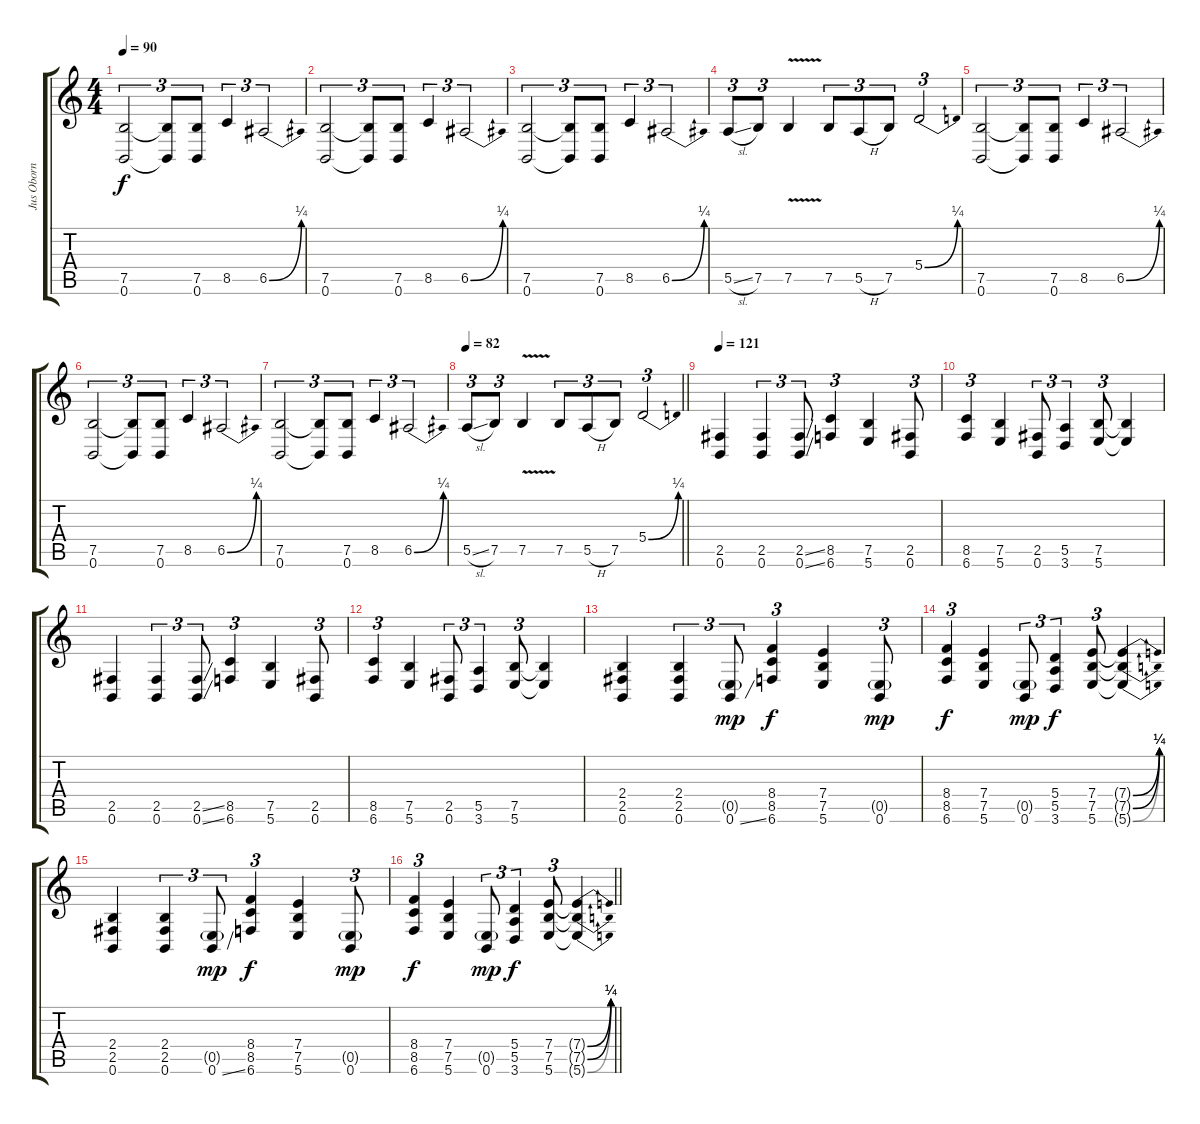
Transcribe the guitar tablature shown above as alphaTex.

\track ("Jus Oborn" "Jus Oborn") {instrument distortionguitar}
\staff {score tabs}
\tuning (B3 Gb3 D3 A2 E2 B1) {hide}
\ts (4 4)
\section ("" "")
\tempo 90
\clef g2
\ks c
(7.5 0.6).2{tu (3 2) dy f} (7.5{t} 0.6{t}).8{tu (3 2)} (7.5 0.6).8{tu (3 2)} 8.5.4{tu (3 2)} 6.5{be (bend 0 0 60 1)}.2{tu (3 2)} |
(7.5 0.6).2{tu (3 2)} (7.5{t} 0.6{t}).8{tu (3 2)} (7.5 0.6).8{tu (3 2)} 8.5.4{tu (3 2)} 6.5{be (bend 0 0 60 1)}.2{tu (3 2)} |
(7.5 0.6).2{tu (3 2)} (7.5{t} 0.6{t}).8{tu (3 2)} (7.5 0.6).8{tu (3 2)} 8.5.4{tu (3 2)} 6.5{be (bend 0 0 60 1)}.2{tu (3 2)} |
5.5{sl}.8{tu (3 2)} 7.5.8{tu (3 2)} 7.5{v}.4 7.5.8{tu (3 2)} 5.5{h}.8{tu (3 2)} 7.5.8{tu (3 2)} 5.4{be (bend 0 0 60 1)}.2{tu (3 2)} |
(7.5 0.6).2{tu (3 2)} (7.5{t} 0.6{t}).8{tu (3 2)} (7.5 0.6).8{tu (3 2)} 8.5.4{tu (3 2)} 6.5{be (bend 0 0 60 1)}.2{tu (3 2)} |
(7.5 0.6).2{tu (3 2)} (7.5{t} 0.6{t}).8{tu (3 2)} (7.5 0.6).8{tu (3 2)} 8.5.4{tu (3 2)} 6.5{be (bend 0 0 60 1)}.2{tu (3 2)} |
(7.5 0.6).2{tu (3 2)} (7.5{t} 0.6{t}).8{tu (3 2)} (7.5 0.6).8{tu (3 2)} 8.5.4{tu (3 2)} 6.5{be (bend 0 0 60 1)}.2{tu (3 2)} |
\tempo 82
\barLineRight lightlight
5.5{sl}.8{tu (3 2)} 7.5.8{tu (3 2)} 7.5{v}.4 7.5.8{tu (3 2)} 5.5{h}.8{tu (3 2)} 7.5.8{tu (3 2)} 5.4{be (bend 0 0 60 1)}.2{tu (3 2)} |
\section ("" "")
\tempo 121
(2.5 0.6).4 (2.5 0.6).4{tu (3 2)} (2.5{ss} 0.6{ss}).8{tu (3 2)} (8.5 6.6).4{tu (3 2)} (7.5 5.6).4 (2.5 0.6).8{tu (3 2)} |
(8.5 6.6).4{tu (3 2)} (7.5 5.6).4 (2.5 0.6).8{tu (3 2)} (5.5 3.6).4{tu (3 2)} (7.5 5.6).8{tu (3 2)} (7.5{t} 5.6{t}).4 |
(2.5 0.6).4 (2.5 0.6).4{tu (3 2)} (2.5{ss} 0.6{ss}).8{tu (3 2)} (8.5 6.6).4{tu (3 2)} (7.5 5.6).4 (2.5 0.6).8{tu (3 2)} |
(8.5 6.6).4{tu (3 2)} (7.5 5.6).4 (2.5 0.6).8{tu (3 2)} (5.5 3.6).4{tu (3 2)} (7.5 5.6).8{tu (3 2)} (7.5{t} 5.6{t}).4 |
(2.4 2.5 0.6).4 (2.4 2.5 0.6).4{tu (3 2)} (0.5{g} 0.6{ss}).8{tu (3 2) dy mp} (8.4 8.5 6.6).4{tu (3 2) dy f} (7.4 7.5 5.6).4 (0.5{g} 0.6).8{tu (3 2) dy mp} |
(8.4 8.5 6.6).4{tu (3 2) dy f} (7.4 7.5 5.6).4 (0.5{g} 0.6).8{tu (3 2) dy mp} (5.4 5.5 3.6).4{tu (3 2) dy f} (7.4 7.5 5.6).8{tu (3 2)} (7.4{be (bend 0 0 60 1) t} 7.5{be (bend 0 0 60 1) t} 5.6{be (bend 0 0 60 1) t}).4 |
(2.4 2.5 0.6).4 (2.4 2.5 0.6).4{tu (3 2)} (0.5{g} 0.6{ss}).8{tu (3 2) dy mp} (8.4 8.5 6.6).4{tu (3 2) dy f} (7.4 7.5 5.6).4 (0.5{g} 0.6).8{tu (3 2) dy mp} |
\barLineRight lightlight
(8.4 8.5 6.6).4{tu (3 2) dy f} (7.4 7.5 5.6).4 (0.5{g} 0.6).8{tu (3 2) dy mp} (5.4 5.5 3.6).4{tu (3 2) dy f} (7.4 7.5 5.6).8{tu (3 2)} (7.4{be (bend 0 0 60 1) t} 7.5{be (bend 0 0 60 1) t} 5.6{be (bend 0 0 60 1) t}).4
